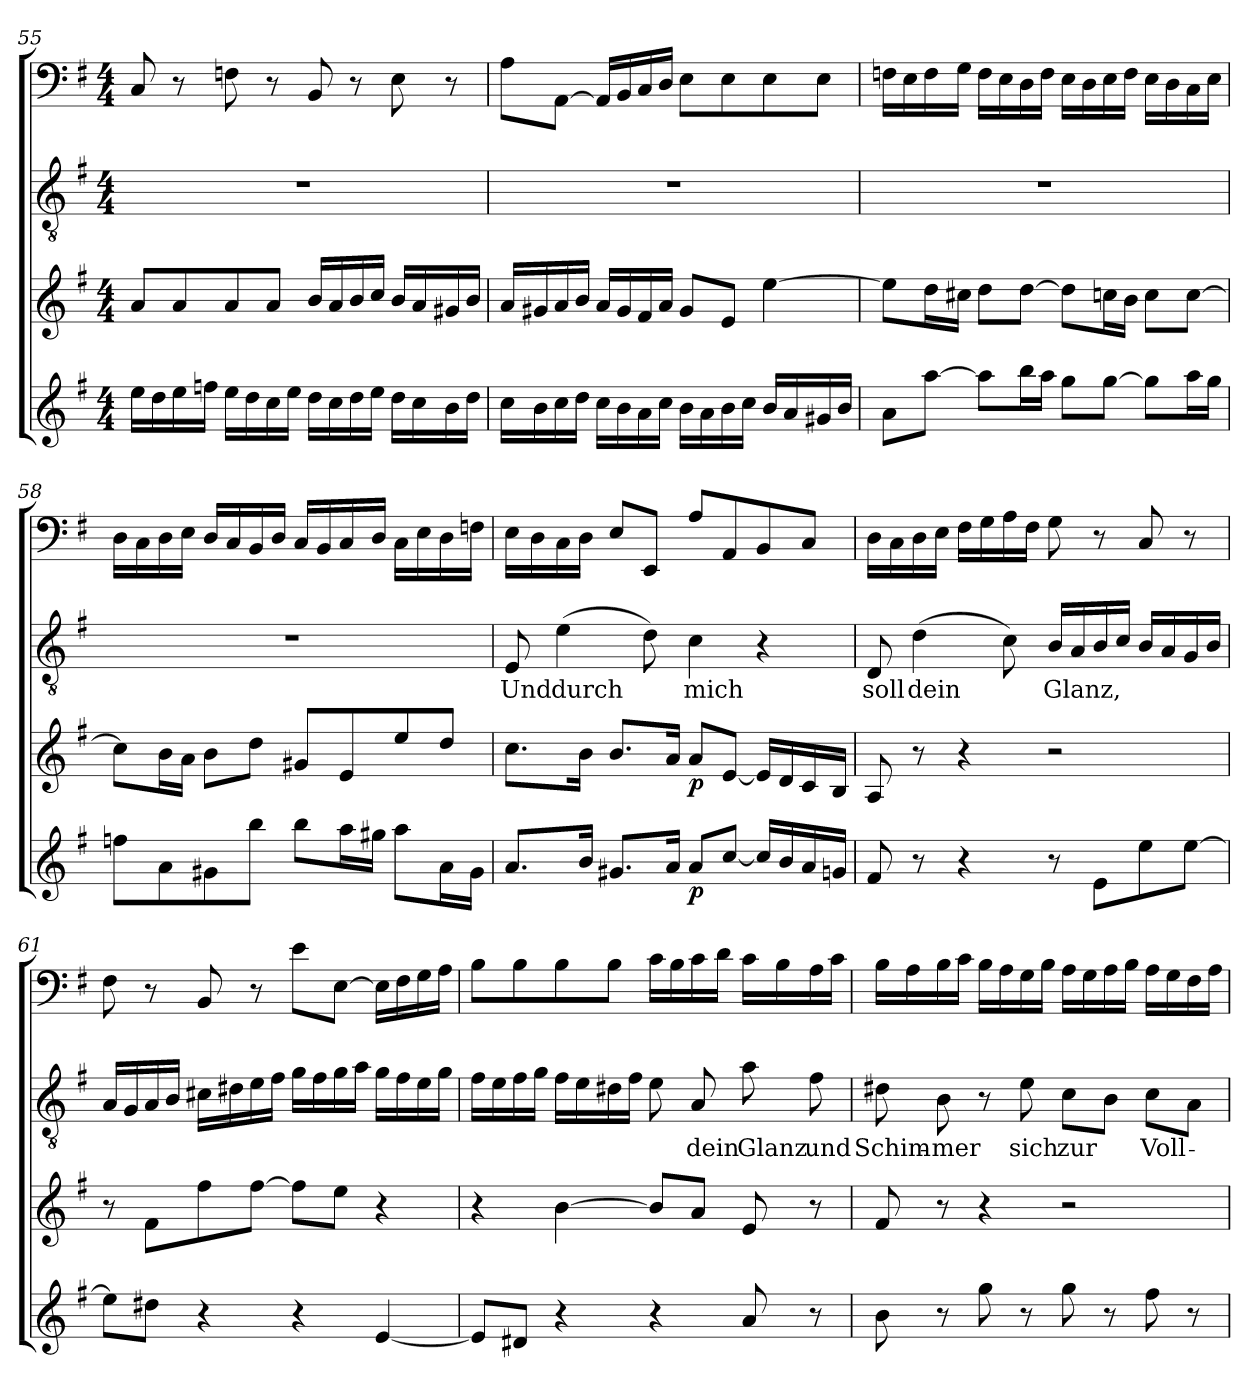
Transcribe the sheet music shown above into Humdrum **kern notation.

**kern	**dynam	**kern	**dynam	**kern	**text	**kern
*part4	*part4	*part3	*part3	*part2	*part2	*part1
*staff4	*staff4	*staff3	*staff3	*staff2	*staff2	*staff1
*clefG2	*	*clefG2	*	*clefGv2	*	*clefF4
*k[f#]	*	*k[f#]	*	*k[f#]	*	*k[f#]
*e:	*	*e:	*	*e:	*	*e:
*M4/4	*	*M4/4	*	*M4/4	*	*M4/4
=55	=55	=55	=55	=55	=55	=55
16ee\LL	.	8a/L	.	1r	.	8C/
16dd\	.	.	.	.	.	.
16ee\	.	8a/	.	.	.	8r
16ffn\JJ	.	.	.	.	.	.
16ee\LL	.	8a/	.	.	.	8Fn\
16dd\	.	.	.	.	.	.
16cc\	.	8a/J	.	.	.	8r
16ee\JJ	.	.	.	.	.	.
16dd\LL	.	16b/LL	.	.	.	8BB/
16cc\	.	16a/	.	.	.	.
16dd\	.	16b/	.	.	.	8r
16ee\JJ	.	16cc/JJ	.	.	.	.
16dd\LL	.	16b/LL	.	.	.	8E\
16cc\	.	16a/	.	.	.	.
16b\	.	16g#X/	.	.	.	8r
16dd\JJ	.	16b/JJ	.	.	.	.
=56	=56	=56	=56	=56	=56	=56
16cc\LL	.	16a/LL	.	1r	.	8A\L
16b\	.	16g#X/	.	.	.	.
16cc\	.	16a/	.	.	.	[8AA\J
16dd\JJ	.	16b/JJ	.	.	.	.
16cc\LL	.	16a/LL	.	.	.	16AA/LL]
16b\	.	16g#/	.	.	.	16BB/
16a\	.	16f#/	.	.	.	16C/
16cc\JJ	.	16a/JJ	.	.	.	16D/JJ
16b\LL	.	8g#/L	.	.	.	8E\L
16a\	.	.	.	.	.	.
16b\	.	8e/J	.	.	.	8E\
16cc\JJ	.	.	.	.	.	.
16b/LL	.	[4ee\	.	.	.	8E\
16a/	.	.	.	.	.	.
16g#X/	.	.	.	.	.	8E\J
16b/JJ	.	.	.	.	.	.
=57	=57	=57	=57	=57	=57	=57
8a\L	.	8ee\L]	.	1r	.	16Fn\LL
.	.	.	.	.	.	16E\
[8aa\J	.	16dd\L	.	.	.	16F\
.	.	16cc#X\JJ	.	.	.	16G\JJ
8aa\L]	.	8dd\L	.	.	.	16F\LL
.	.	.	.	.	.	16E\
16bb\L	.	[8dd\J	.	.	.	16D\
16aa\JJ	.	.	.	.	.	16F\JJ
8gg\L	.	8dd\L]	.	.	.	16E\LL
.	.	.	.	.	.	16D\
[8gg\J	.	16ccn\L	.	.	.	16E\
.	.	16b\JJ	.	.	.	16F\JJ
8gg\L]	.	8cc\L	.	.	.	16E\LL
.	.	.	.	.	.	16D\
16aa\L	.	[8cc\J	.	.	.	16C\
16gg\JJ	.	.	.	.	.	16E\JJ
=58	=58	=58	=58	=58	=58	=58
8ffn\L	.	8cc\L]	.	1r	.	16D\LL
.	.	.	.	.	.	16C\
8a\	.	16b\L	.	.	.	16D\
.	.	16a\JJ	.	.	.	16E\JJ
8g#X\	.	8b\L	.	.	.	16D/LL
.	.	.	.	.	.	16C/
8bb\J	.	8dd\J	.	.	.	16BB/
.	.	.	.	.	.	16D/JJ
8bb\L	.	8g#X/L	.	.	.	16C/LL
.	.	.	.	.	.	16BB/
16aa\L	.	8e/	.	.	.	16C/
16gg#X\JJ	.	.	.	.	.	16D/JJ
8aa\L	.	8ee/	.	.	.	16C\LL
.	.	.	.	.	.	16E\
16a\L	.	8dd/J	.	.	.	16D\
16g#\JJ	.	.	.	.	.	16Fn\JJ
=59	=59	=59	=59	=59	=59	=59
8.a/L	.	8.cc\L	.	8E/	Und	16E\LL
.	.	.	.	.	.	16D\
.	.	.	.	(4e\	durch	16C\
16b/Jk	.	16b\Jk	.	.	.	16D\JJ
8.g#X/L	.	8.b/L	.	.	.	8E/L
.	.	.	.	8d\)	.	8EE/J
16a/Jk	.	16a/Jk	.	.	.	.
8a/L	p	8a/L	p	4c\	mich	8A/L
[8cc/J	.	[8e/J	.	.	.	8AA/
16cc/LL]	.	16e/LL]	.	4r	.	8BB/
16b/	.	16d/	.	.	.	.
16a/	.	16c/	.	.	.	8C/J
16gn/JJ	.	16B/JJ	.	.	.	.
=60	=60	=60	=60	=60	=60	=60
8f#/	.	8A/	.	8D/	soll	16D\LL
.	.	.	.	.	.	16C\
8r	.	8r	.	(4d\	dein	16D\
.	.	.	.	.	.	16E\JJ
4r	.	4r	.	.	.	16F#\LL
.	.	.	.	.	.	16G\
.	.	.	.	8c\)	.	16A\
.	.	.	.	.	.	16F#\JJ
8r	.	2r	.	16B/LL	Glanz,	8G\
.	.	.	.	16A/	.	.
8e\L	.	.	.	16B/	.	8r
.	.	.	.	16c/JJ	.	.
8ee\	.	.	.	16B/LL	.	8C/
.	.	.	.	16A/	.	.
[8ee\J	.	.	.	16G/	.	8r
.	.	.	.	16B/JJ	.	.
=61	=61	=61	=61	=61	=61	=61
8ee\L]	.	8r	.	16A/LL	.	8F#\
.	.	.	.	16G/	.	.
8dd#X\J	.	8f#\L	.	16A/	.	8r
.	.	.	.	16B/JJ	.	.
4r	.	8ff#\	.	16c#X\LL	.	8BB/
.	.	.	.	16d#X\	.	.
.	.	[8ff#\J	.	16e\	.	8r
.	.	.	.	16f#\JJ	.	.
4r	.	8ff#\L]	.	16g\LL	.	8e\L
.	.	.	.	16f#\	.	.
.	.	8ee\J	.	16g\	.	[8E\J
.	.	.	.	16a\JJ	.	.
[4e/	.	4r	.	16g\LL	.	16E\LL]
.	.	.	.	16f#\	.	16F#\
.	.	.	.	16e\	.	16G\
.	.	.	.	16g\JJ	.	16A\JJ
=62	=62	=62	=62	=62	=62	=62
8e/L]	.	4r	.	16f#\LL	.	8B\L
.	.	.	.	16e\	.	.
8d#X/J	.	.	.	16f#\	.	8B\
.	.	.	.	16g\JJ	.	.
4r	.	[4b\	.	16f#\LL	.	8B\
.	.	.	.	16e\	.	.
.	.	.	.	16d#X\	.	8B\J
.	.	.	.	16f#\JJ	.	.
4r	.	8b/L]	.	8e\	.	16c\LL
.	.	.	.	.	.	16B\
.	.	8a/J	.	8A/	dein	16c\
.	.	.	.	.	.	16d\JJ
8a/	.	8e/	.	8a\	Glanz	16c\LL
.	.	.	.	.	.	16B\
8r	.	8r	.	8f#\	und	16A\
.	.	.	.	.	.	16c\JJ
=63	=63	=63	=63	=63	=63	=63
8b\	.	8f#/	.	8d#X\	Schim-	16B\LL
.	.	.	.	.	.	16A\
8r	.	8r	.	8B\	-mer	16B\
.	.	.	.	.	.	16c\JJ
8gg\	.	4r	.	8r	.	16B\LL
.	.	.	.	.	.	16A\
8r	.	.	.	8e\	sich	16G\
.	.	.	.	.	.	16B\JJ
8gg\	.	2r	.	8c\L	zur	16A\LL
.	.	.	.	.	.	16G\
8r	.	.	.	8B\J	.	16A\
.	.	.	.	.	.	16B\JJ
8ff#\	.	.	.	8c\L	Voll-	16A\LL
.	.	.	.	.	.	16G\
8r	.	.	.	8A\J	.	16F#\
.	.	.	.	.	.	16A\JJ
=	=	=	=	=	=	=
*-	*-	*-	*-	*-	*-	*-
